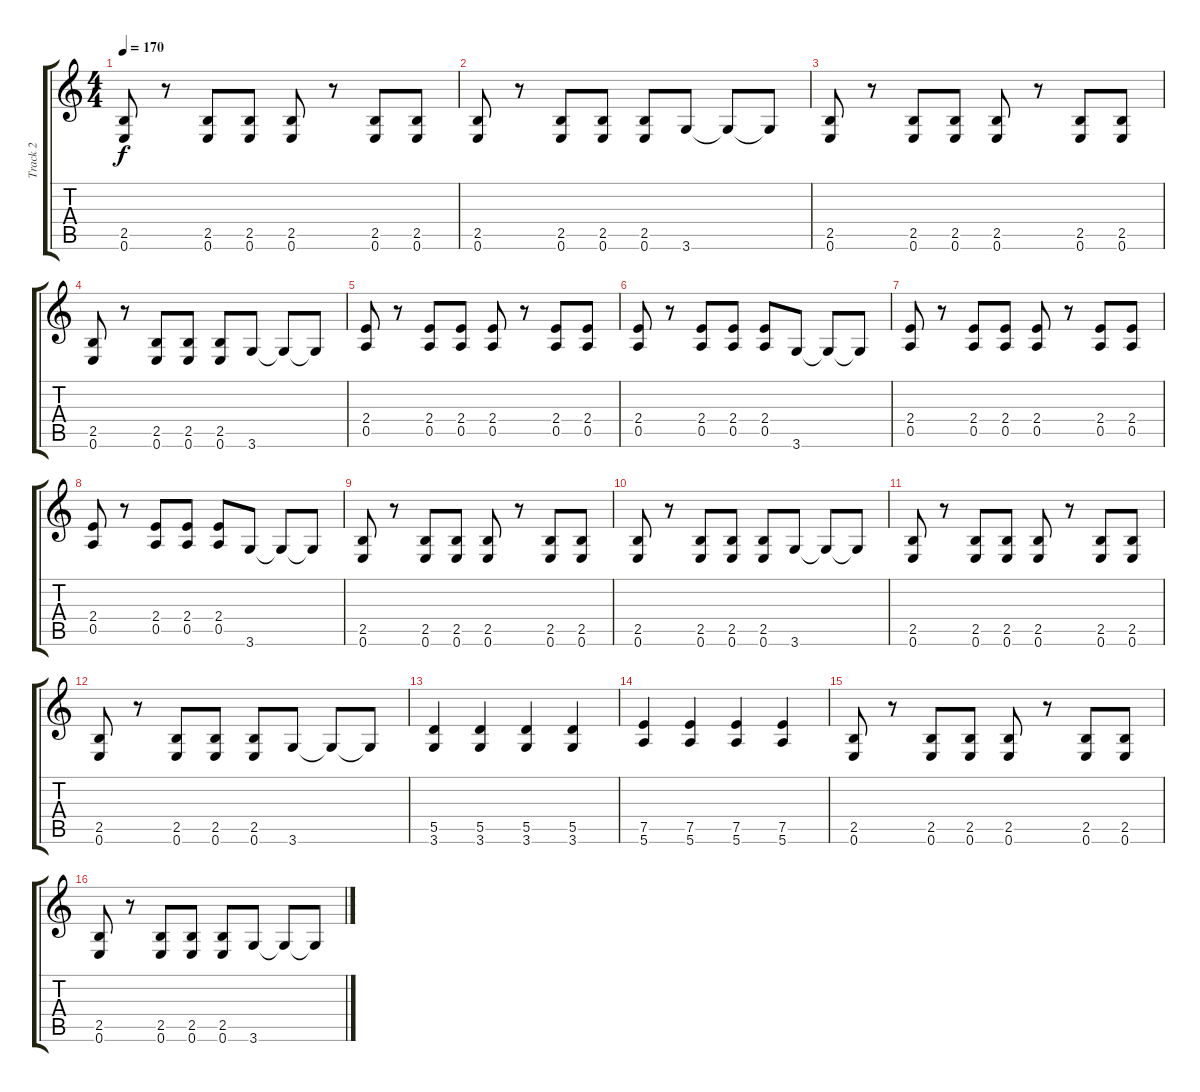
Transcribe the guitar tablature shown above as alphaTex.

\track ("Track 2" "Track 2") {instrument overdrivenguitar}
\staff {score tabs}
\tuning (E4 B3 G3 D3 A2 E2) {hide}
\ts (4 4)
\tempo 170
\clef g2
\ks c
(2.5 0.6).8{dy f} r.8 (2.5 0.6).8 (2.5 0.6).8 (2.5 0.6).8 r.8 (2.5 0.6).8 (2.5 0.6).8 |
(2.5 0.6).8 r.8 (2.5 0.6).8 (2.5 0.6).8 (2.5 0.6).8 3.6.8 3.6{t}.8 3.6{t}.8 |
(2.5 0.6).8 r.8 (2.5 0.6).8 (2.5 0.6).8 (2.5 0.6).8 r.8 (2.5 0.6).8 (2.5 0.6).8 |
(2.5 0.6).8 r.8 (2.5 0.6).8 (2.5 0.6).8 (2.5 0.6).8 3.6.8 3.6{t}.8 3.6{t}.8 |
(2.4 0.5).8 r.8 (2.4 0.5).8 (2.4 0.5).8 (2.4 0.5).8 r.8 (2.4 0.5).8 (2.4 0.5).8 |
(2.4 0.5).8 r.8 (2.4 0.5).8 (2.4 0.5).8 (2.4 0.5).8 3.6.8 3.6{t}.8 3.6{t}.8 |
(2.4 0.5).8 r.8 (2.4 0.5).8 (2.4 0.5).8 (2.4 0.5).8 r.8 (2.4 0.5).8 (2.4 0.5).8 |
(2.4 0.5).8 r.8 (2.4 0.5).8 (2.4 0.5).8 (2.4 0.5).8 3.6.8 3.6{t}.8 3.6{t}.8 |
(2.5 0.6).8 r.8 (2.5 0.6).8 (2.5 0.6).8 (2.5 0.6).8 r.8 (2.5 0.6).8 (2.5 0.6).8 |
(2.5 0.6).8 r.8 (2.5 0.6).8 (2.5 0.6).8 (2.5 0.6).8 3.6.8 3.6{t}.8 3.6{t}.8 |
(2.5 0.6).8 r.8 (2.5 0.6).8 (2.5 0.6).8 (2.5 0.6).8 r.8 (2.5 0.6).8 (2.5 0.6).8 |
(2.5 0.6).8 r.8 (2.5 0.6).8 (2.5 0.6).8 (2.5 0.6).8 3.6.8 3.6{t}.8 3.6{t}.8 |
(5.5 3.6).4 (5.5 3.6).4 (5.5 3.6).4 (5.5 3.6).4 |
(7.5 5.6).4 (7.5 5.6).4 (7.5 5.6).4 (7.5 5.6).4 |
(2.5 0.6).8 r.8 (2.5 0.6).8 (2.5 0.6).8 (2.5 0.6).8 r.8 (2.5 0.6).8 (2.5 0.6).8 |
(2.5 0.6).8 r.8 (2.5 0.6).8 (2.5 0.6).8 (2.5 0.6).8 3.6.8 3.6{t}.8 3.6{t}.8
